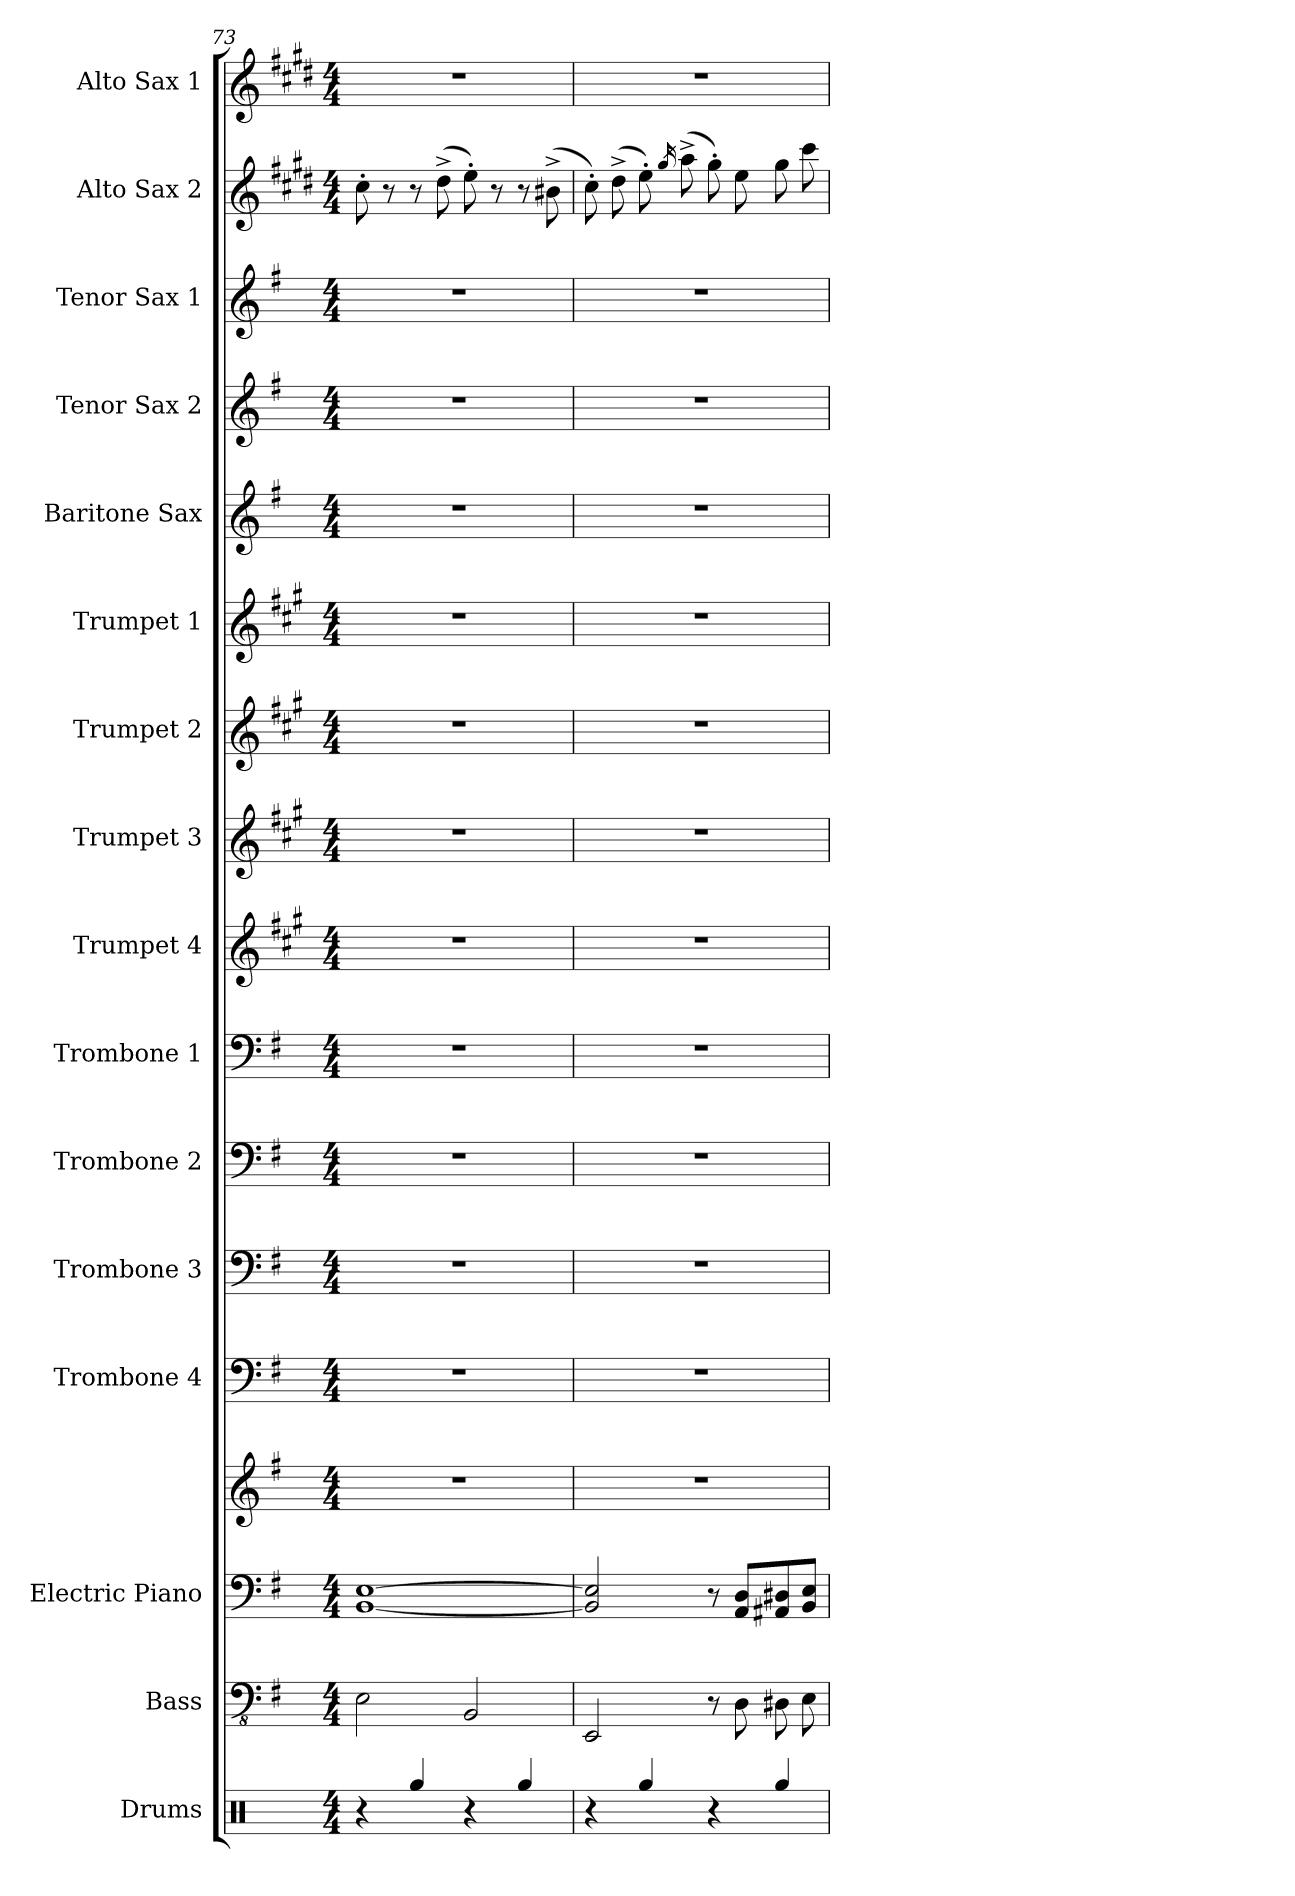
**kern	**kern	**kern	**kern	**kern	**kern	**kern	**kern	**kern	**kern	**kern	**kern	**kern	**kern	**kern	**kern	**kern
*part16	*part15	*part14	*part14	*part13	*part12	*part11	*part10	*part9	*part8	*part7	*part6	*part5	*part4	*part3	*part2	*part1
*staff17	*staff16	*staff15	*staff14	*staff13	*staff12	*staff11	*staff10	*staff9	*staff8	*staff7	*staff6	*staff5	*staff4	*staff3	*staff2	*staff1
*I"Drums	*I"Bass	*I"Electric Piano	*	*I"Trombone 4	*I"Trombone 3	*I"Trombone 2	*I"Trombone 1	*I"Trumpet 4	*I"Trumpet 3	*I"Trumpet 2	*I"Trumpet 1	*I"Baritone Sax	*I"Tenor Sax 2	*I"Tenor Sax 1	*I"Alto Sax 2	*I"Alto Sax 1
*I'Drums	*I'Bass	*I'E. Piano	*	*I'Tbn. 4	*I'Tbn. 3	*I'Tbn. 2	*I'Tbn. 1	*I'Tpt. 4	*I'Tpt. 3	*I'Tpt. 2	*I'Tpt. 1	*I'Bari	*I'Tenor 2	*I'Tenor 1	*I'Alto 2	*I'Alto 1
!!LO:LB:g=z
*clefX	*clefFv4	*clefF4	*clefG2	*clefF4	*clefF4	*clefF4	*clefF4	*clefG2	*clefG2	*clefG2	*clefG2	*clefG2	*clefG2	*clefG2	*clefG2	*clefG2
*	*	*	*	*	*	*	*	*ITrd1c2	*ITrd1c2	*ITrd1c2	*ITrd1c2	*ITrd12c21	*ITrd8c14	*ITrd8c14	*ITrd5c9	*ITrd5c9
*k[]	*k[f#]	*k[f#]	*k[f#]	*k[f#]	*k[f#]	*k[f#]	*k[f#]	*k[f#]	*k[f#]	*k[f#]	*k[f#]	*k[f#]	*k[f#]	*k[f#]	*k[f#]	*k[f#]
*M4/4	*M4/4	*M4/4	*M4/4	*M4/4	*M4/4	*M4/4	*M4/4	*M4/4	*M4/4	*M4/4	*M4/4	*M4/4	*M4/4	*M4/4	*M4/4	*M4/4
=73	=73	=73	=73	=73	=73	=73	=73	=73	=73	=73	=73	=73	=73	=73	=73	=73
4r	2EE\	[1BB [1E	1r	1r	1r	1r	1r	1r	1r	1r	1r	1r	1r	1r	8e'\	1r
.	.	.	.	.	.	.	.	.	.	.	.	.	.	.	8r	.
4Rgg/	.	.	.	.	.	.	.	.	.	.	.	.	.	.	8r	.
.	.	.	.	.	.	.	.	.	.	.	.	.	.	.	(8f#^\	.
4r	2BBB/	.	.	.	.	.	.	.	.	.	.	.	.	.	8g'\)	.
.	.	.	.	.	.	.	.	.	.	.	.	.	.	.	8r	.
4Rgg/	.	.	.	.	.	.	.	.	.	.	.	.	.	.	8r	.
.	.	.	.	.	.	.	.	.	.	.	.	.	.	.	(8d#X^\	.
=74	=74	=74	=74	=74	=74	=74	=74	=74	=74	=74	=74	=74	=74	=74	=74	=74
4r	2EEE/	2BB/] 2E/]	1r	1r	1r	1r	1r	1r	1r	1r	1r	1r	1r	1r	8e'\)	1r
.	.	.	.	.	.	.	.	.	.	.	.	.	.	.	(8f#^\	.
4Rgg/	.	.	.	.	.	.	.	.	.	.	.	.	.	.	8g'\)	.
.	.	.	.	.	.	.	.	.	.	.	.	.	.	.	16qb/	.
.	.	.	.	.	.	.	.	.	.	.	.	.	.	.	(8cc^\	.
4r	8r	8r	.	.	.	.	.	.	.	.	.	.	.	.	8b'\)	.
.	8DD\	8AA/ 8D/L	.	.	.	.	.	.	.	.	.	.	.	.	8g\	.
4Rgg/	8DD#X\	8AA#X/ 8D#X/	.	.	.	.	.	.	.	.	.	.	.	.	8b\	.
.	8EE\	8BB/ 8E/J	.	.	.	.	.	.	.	.	.	.	.	.	8ee\	.
=	=	=	=	=	=	=	=	=	=	=	=	=	=	=	=	=
*-	*-	*-	*-	*-	*-	*-	*-	*-	*-	*-	*-	*-	*-	*-	*-	*-
